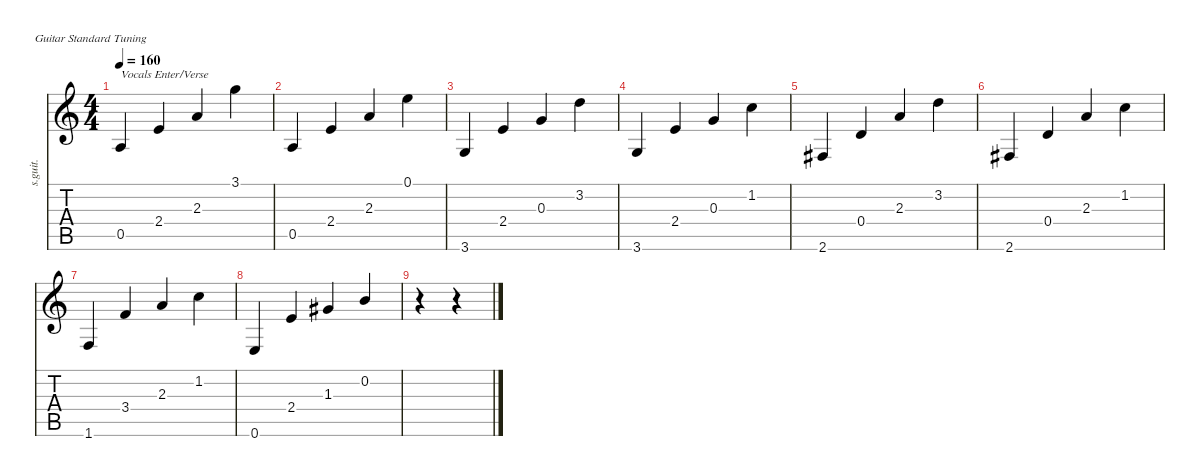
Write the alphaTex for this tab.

\defaultSystemsLayout 4
\hideDynamics
\bracketExtendMode nobrackets
\otherSystemsTrackNameOrientation horizontal
\track ("Track 1" "s.guit.") {instrument acousticguitarsteel}
\staff {score tabs}
\tuning (E4 B3 G3 D3 A2 E2)
\ts (4 4)
\tempo 160
\clef g2
\ks c
0.5.4{txt "Vocals Enter/Verse" dy mf beam Up} 2.4.4{beam Up} 2.3.4{beam Up} 3.1.4{beam Down} |
0.5.4{beam Up} 2.4.4{beam Up} 2.3.4{beam Up} 0.1.4{beam Down} |
3.6.4{dy f beam Up} 2.4.4{beam Up} 0.3.4{beam Up} 3.2.4{beam Down} |
3.6.4{beam Up} 2.4.4{beam Up} 0.3.4{beam Up} 1.2.4{beam Down} |
2.6{acc #}.4{beam Up} 0.4.4{beam Up} 2.3.4{beam Up} 3.2.4{beam Down} |
2.6{acc #}.4{beam Up} 0.4.4{beam Up} 2.3.4{beam Up} 1.2.4{beam Down} |
1.6.4{beam Up} 3.4.4{beam Up} 2.3.4{beam Up} 1.2.4{beam Down} |
0.6.4{beam Up} 2.4.4{beam Up} 1.3{acc #}.4{beam Up} 0.2.4{beam Up} |
r.4{beam Down} r.4{beam Down}
